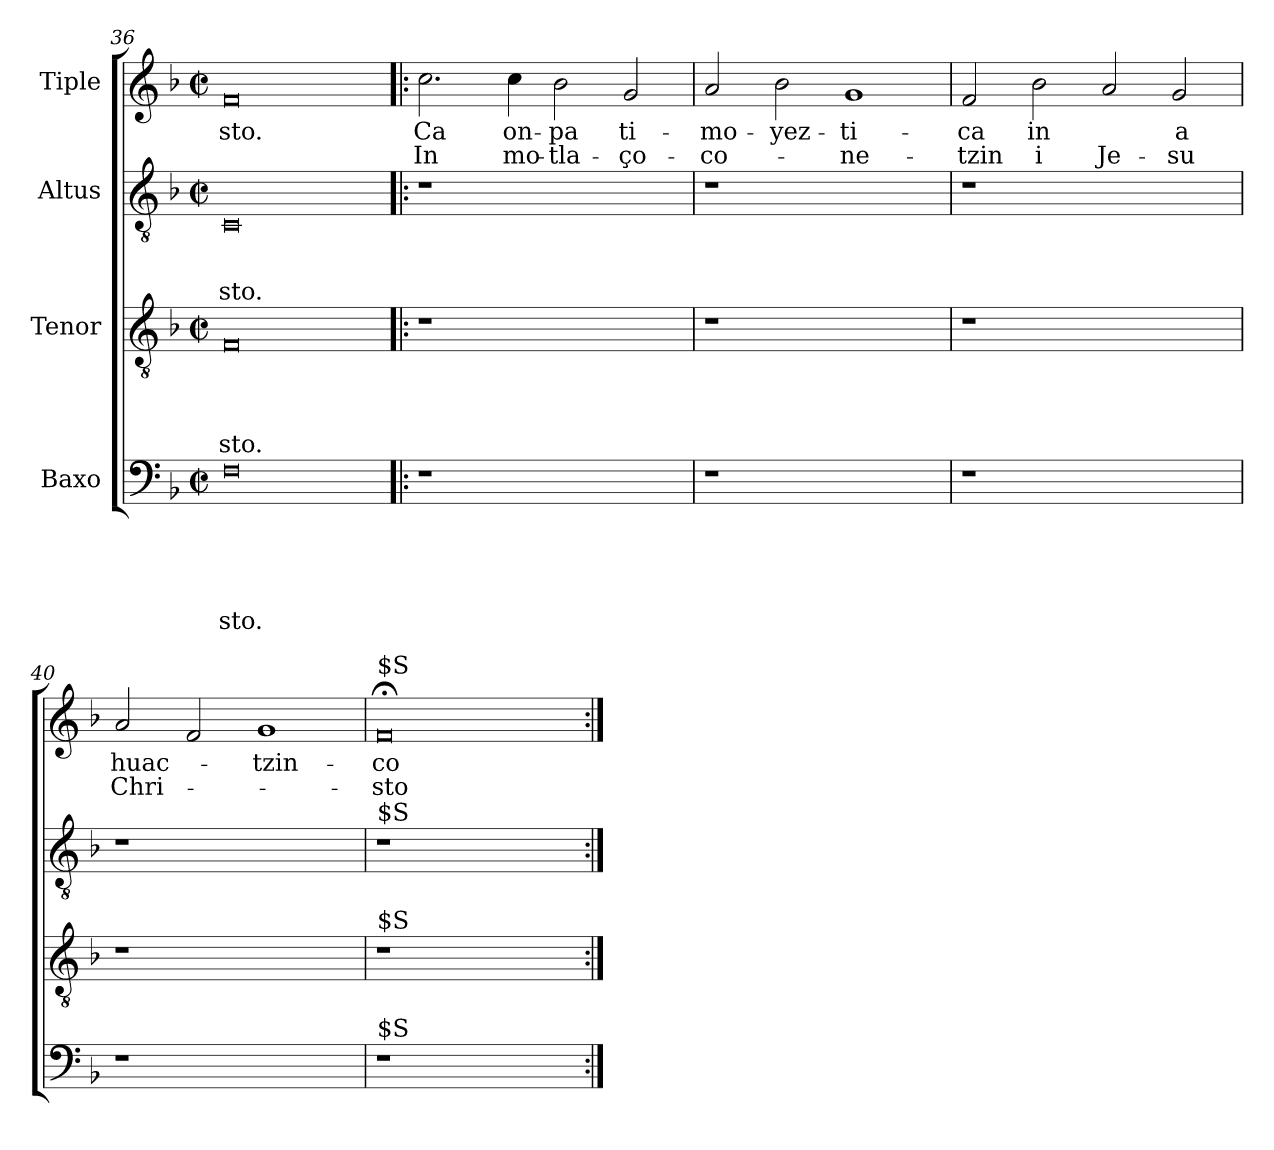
**kern	**text	**text	**text	**text	**text	**kern	**text	**text	**text	**text	**kern	**text	**text	**text	**kern	**text	**text
*part4	*part4	*part4	*part4	*part4	*part4	*part3	*part3	*part3	*part3	*part3	*part2	*part2	*part2	*part2	*part1	*part1	*part1
*staff4	*staff4	*staff4	*staff4	*staff4	*staff4	*staff3	*staff3	*staff3	*staff3	*staff3	*staff2	*staff2	*staff2	*staff2	*staff1	*staff1	*staff1
*I"Baxo	*	*	*	*	*	*I"Tenor	*	*	*	*	*I"Altus	*	*	*	*I"Tiple	*	*
*clefF4	*	*	*	*	*	*clefGv2	*	*	*	*	*clefGv2	*	*	*	*clefG2	*	*
*k[b-]	*	*	*	*	*	*k[b-]	*	*	*	*	*k[b-]	*	*	*	*k[b-]	*	*
*F:	*	*	*	*	*	*F:	*	*	*	*	*F:	*	*	*	*F:	*	*
*M2/2	*	*	*	*	*	*M2/2	*	*	*	*	*M2/2	*	*	*	*M2/2	*	*
*met(c|)	*	*	*	*	*	*met(c|)	*	*	*	*	*met(c|)	*	*	*	*met(c|)	*	*
=36	=36	=36	=36	=36	=36	=36	=36	=36	=36	=36	=36	=36	=36	=36	=36	=36	=36
!	!	!	!	!	!LO:LY:b	!	!	!	!	!LO:LY:b	!	!	!	!LO:LY:b	!	!LO:LY:b	!
0F	.	.	.	.	-sto.	0F	.	.	.	-sto.	0C	.	.	-sto.	0f	-sto.	.
!!LO:LB:g=z
=37!|:	=37!|:	=37!|:	=37!|:	=37!|:	=37!|:	=37!|:	=37!|:	=37!|:	=37!|:	=37!|:	=37!|:	=37!|:	=37!|:	=37!|:	=37!|:	=37!|:	=37!|:
!	!	!	!	!	!	!	!	!	!	!	!	!	!	!	!	!LO:LY:b	!LO:LY:b
1r	.	.	.	.	.	1r	.	.	.	.	1r	.	.	.	2.cc\	Ca	In
!	!	!	!	!	!	!	!	!	!	!	!	!	!	!	!	!LO:LY:b	!LO:LY:b
.	.	.	.	.	.	.	.	.	.	.	.	.	.	.	4cc\	on-	mo-
!	!	!	!	!	!	!	!	!	!	!	!	!	!	!	!	!LO:LY:b	!LO:LY:b
1ryy	.	.	.	.	.	1ryy	.	.	.	.	1ryy	.	.	.	2b-\	-pa	-tla-
!	!	!	!	!	!	!	!	!	!	!	!	!	!	!	!	!LO:LY:b	!LO:LY:b
.	.	.	.	.	.	.	.	.	.	.	.	.	.	.	2g/	ti-	-ço-
=38	=38	=38	=38	=38	=38	=38	=38	=38	=38	=38	=38	=38	=38	=38	=38	=38	=38
!	!	!	!	!	!	!	!	!	!	!	!	!	!	!	!	!LO:LY:b	!LO:LY:b
1r	.	.	.	.	.	1r	.	.	.	.	1r	.	.	.	2a/	-mo-	-co-
!	!	!	!	!	!	!	!	!	!	!	!	!	!	!	!	!LO:LY:b	!
.	.	.	.	.	.	.	.	.	.	.	.	.	.	.	2b-\	-yez-	.
!	!	!	!	!	!	!	!	!	!	!	!	!	!	!	!	!LO:LY:b	!LO:LY:b
1ryy	.	.	.	.	.	1ryy	.	.	.	.	1ryy	.	.	.	1g	-ti-	-ne-
=39	=39	=39	=39	=39	=39	=39	=39	=39	=39	=39	=39	=39	=39	=39	=39	=39	=39
!	!	!	!	!	!	!	!	!	!	!	!	!	!	!	!	!LO:LY:b	!LO:LY:b
1r	.	.	.	.	.	1r	.	.	.	.	1r	.	.	.	2f/	-ca	-tzin
!	!	!	!	!	!	!	!	!	!	!	!	!	!	!	!	!LO:LY:b	!LO:LY:b
.	.	.	.	.	.	.	.	.	.	.	.	.	.	.	2b-\	in	i
!	!	!	!	!	!	!	!	!	!	!	!	!	!	!	!	!	!LO:LY:b
1ryy	.	.	.	.	.	1ryy	.	.	.	.	1ryy	.	.	.	2a/	.	Je-
!	!	!	!	!	!	!	!	!	!	!	!	!	!	!	!	!LO:LY:b	!LO:LY:b
.	.	.	.	.	.	.	.	.	.	.	.	.	.	.	2g/	a	-su
=40	=40	=40	=40	=40	=40	=40	=40	=40	=40	=40	=40	=40	=40	=40	=40	=40	=40
!	!	!	!	!	!	!	!	!	!	!	!	!	!	!	!	!LO:LY:b	!LO:LY:b
1r	.	.	.	.	.	1r	.	.	.	.	1r	.	.	.	2a/	huac-	Chri-
.	.	.	.	.	.	.	.	.	.	.	.	.	.	.	2f/	.	.
!	!	!	!	!	!	!	!	!	!	!	!	!	!	!	!	!LO:LY:b	!
1ryy	.	.	.	.	.	1ryy	.	.	.	.	1ryy	.	.	.	1g	-tzin-	.
=41	=41	=41	=41	=41	=41	=41	=41	=41	=41	=41	=41	=41	=41	=41	=41	=41	=41
!	!	!	!	!	!	!	!	!	!	!	!	!	!	!	!LO:TX:a:t=$S	!	!
!	!	!	!	!	!	!	!	!	!	!	!LO:TX:a:t=$S	!	!	!	!	!	!
!	!	!	!	!	!	!LO:TX:a:t=$S	!	!	!	!	!	!	!	!	!	!	!
!LO:TX:a:t=$S	!	!	!	!	!	!	!	!	!	!	!	!	!	!	!	!	!
!	!	!	!	!	!	!	!	!	!	!	!	!	!	!	!	!LO:LY:b	!LO:LY:b
1r	.	.	.	.	.	1r	.	.	.	.	1r	.	.	.	0f;	-co	-sto
1ryy	.	.	.	.	.	1ryy	.	.	.	.	1ryy	.	.	.	.	.	.
=:|!	=:|!	=:|!	=:|!	=:|!	=:|!	=:|!	=:|!	=:|!	=:|!	=:|!	=:|!	=:|!	=:|!	=:|!	=:|!	=:|!	=:|!
*-	*-	*-	*-	*-	*-	*-	*-	*-	*-	*-	*-	*-	*-	*-	*-	*-	*-
